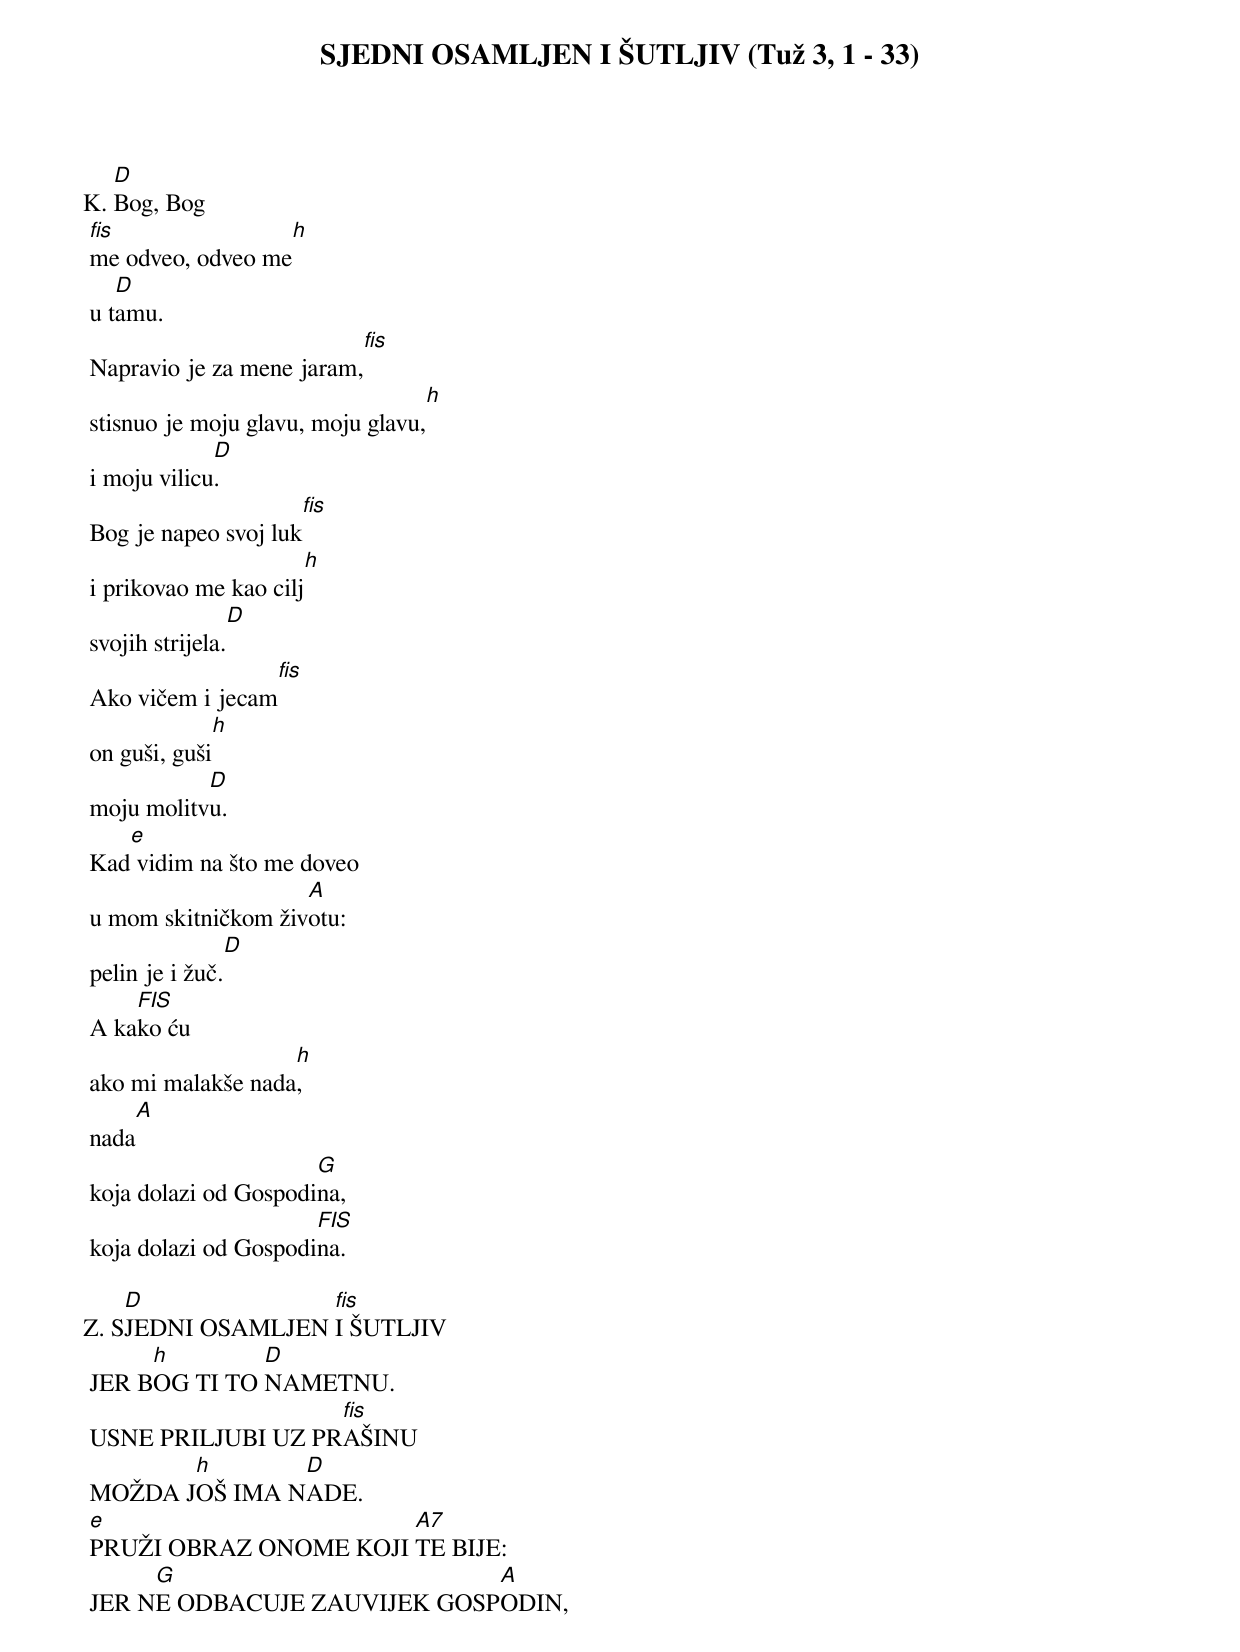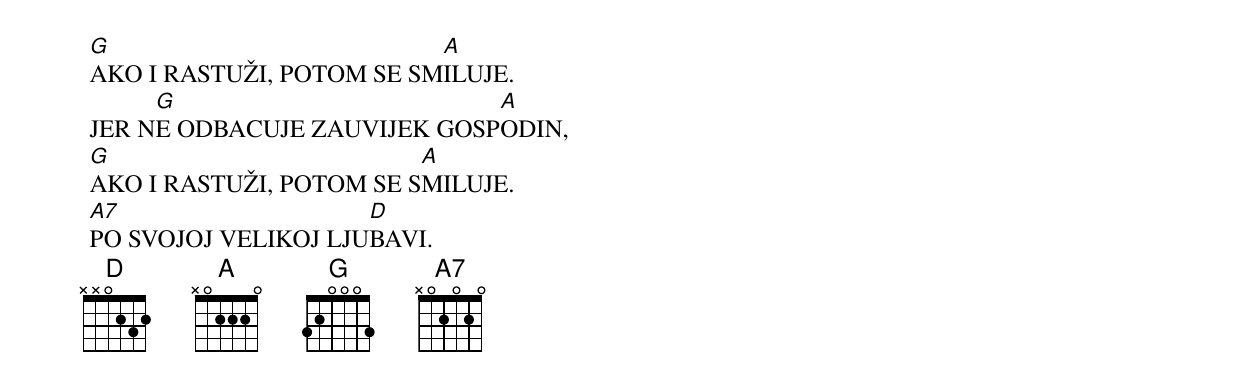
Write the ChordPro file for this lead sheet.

{title: SJEDNI OSAMLJEN I ŠUTLJIV (Tuž 3, 1 - 33)}

K.	[D]Bog, Bog
	[fis]me odveo, odveo me[h]
	u t[D]amu.
	Napravio je za mene jaram,[fis]
	stisnuo je moju glavu, moju glavu,[h]
	i moju vilicu[D].
	Bog je napeo svoj luk[fis]
	i prikovao me kao cilj[h]
	svojih strijela.[D]
	Ako vičem i jecam[fis]
	on guši, guši[h]
	moju molitv[D]u.
	Kad[e] vidim na što me doveo
	u mom skitničkom živ[A]otu:
	pelin je i žuč.[D]
	A ka[FIS]ko ću
	ako mi malakše nada[h],
	nada[A]
	koja dolazi od Gospodi[G]na,
	koja dolazi od Gospodi[FIS]na.

Z.	S[D]JEDNI OSAMLJEN [fis]I ŠUTLJIV
	JER B[h]OG TI TO [D]NAMETNU.
	USNE PRILJUBI UZ PR[fis]AŠINU
	MOŽDA J[h]OŠ IMA N[D]ADE.
	[e]PRUŽI OBRAZ ONOME KOJI [A7]TE BIJE:
	JER N[G]E ODBACUJE ZAUVIJEK GOSP[A]ODIN,
	[G]AKO I RASTUŽI, POTOM SE SM[A]ILUJE.
	JER N[G]E ODBACUJE ZAUVIJEK GOSP[A]ODIN,
	[G]AKO I RASTUŽI, POTOM SE S[A]MILUJE.
	[A7]PO SVOJOJ VELIKOJ LJU[D]BAVI.
